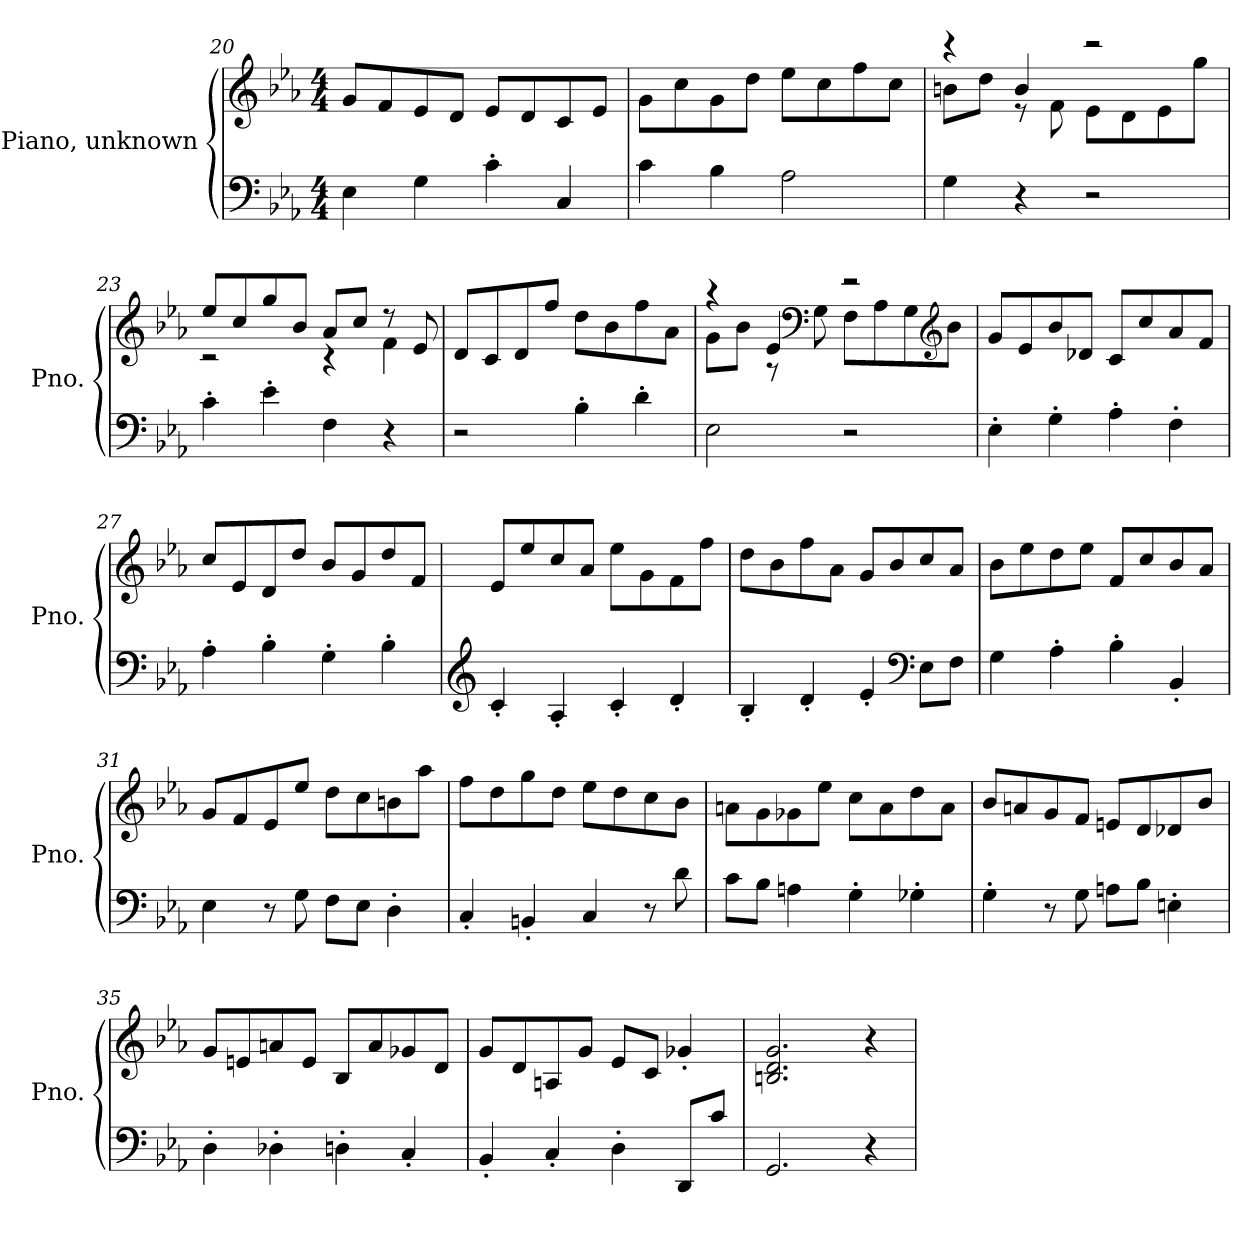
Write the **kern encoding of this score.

**kern	**kern
*part1	*part1
*staff2	*staff1
*I"Piano, unknown	*
*I'Pno.	*
*clefF4	*clefG2
*k[b-e-a-]	*k[b-e-a-]
*M4/4	*M4/4
=20	=20
4E-\	8g/L
.	8f/
4G\	8e-/
.	8d/J
4c'\	8e-/L
.	8d/
4C/	8c/
.	8e-/J
=21	=21
4c\	8g\L
.	8cc\
4B-\	8g\
.	8dd\J
2A-\	8ee-\L
.	8cc\
.	8ff\
.	8cc\J
=22	=22
*	*^
4G\	4r	8bn\L
.	.	8dd\J
4r	4b/	8r
.	.	8f\
2r	2r	8e-\L
.	.	8d\
.	.	8e-\
.	.	8gg\J
!!LO:LB:g=z	!!
=23	=23	=23
4c'\	8ee-/L	2r
.	8cc/	.
4e-'\	8gg/	.
.	8b-/J	.
4F\	8a-/L	4r
.	8cc/J	.
4r	8r	4f\
.	8e-/	.
*	*v	*v
=24	=24
2r	8d/L
.	8c/
.	8d/
.	8ff/J
4B-'\	8dd\L
.	8b-\
4d'\	8ff\
.	8a-\J
=25	=25
*	*^
2E-\	4r	8g\L
.	.	8b-\J
.	4e-/	8r
*	*clefF4	*
.	.	8G\
2r	2r	8F\L
.	.	8A-\
.	.	8G\
*	*clefG2	*
.	.	8b-\J
*	*v	*v
=26	=26
4E-'\	8g/L
.	8e-/
4G'\	8b-/
.	8d-X/J
4A-'\	8c/L
.	8cc/
4F'\	8a-/
.	8f/J
!!LO:PB:g=z
=27	=27
4A-'\	8cc/L
.	8e-/
4B-'\	8d/
.	8dd/J
4G'\	8b-/L
.	8g/
4B-'\	8dd/
.	8f/J
=28	=28
*clefG2	*
4c'/	8e-/L
.	8ee-/
4A-'/	8cc/
.	8a-/J
4c'/	8ee-\L
.	8g\
4d'/	8f\
.	8ff\J
=29	=29
4B-'/	8dd\L
.	8b-\
4d'/	8ff\
.	8a-\J
4e-'/	8g/L
.	8b-/
*clefF4	*
8E-\L	8cc/
8F\J	8a-/J
=30	=30
4G\	8b-\L
.	8ee-\
4A-'\	8dd\
.	8ee-\J
4B-'\	8f/L
.	8cc/
4BB-'/	8b-/
.	8a-/J
!!LO:LB:g=z
=31	=31
4E-\	8g/L
.	8f/
8r	8e-/
8G\	8ee-/J
8F\L	8dd\L
8E-\J	8cc\
4D'\	8bn\
.	8aa-\J
=32	=32
4C'/	8ff\L
.	8dd\
4BBn'/	8gg\
.	8dd\J
4C/	8ee-\L
.	8dd\
8r	8cc\
8d\	8b-\J
=33	=33
8c\L	8an\L
8B-\J	8g\
4An\	8g-X\
.	8ee-\J
4G'\	8cc\L
.	8a\
4G-X'\	8dd\
.	8a\J
=34	=34
4G'\	8b-/L
.	8an/
8r	8g/
8G\	8f/J
8An\L	8en/L
8B-\J	8d/
4En'\	8d-X/
.	8b-/J
!!LO:LB:g=z
=35	=35
4D'\	8g/L
.	8en/
4D-X'\	8an/
.	8e/J
4Dn'\	8B-/L
.	8a/
4C'/	8g-X/
.	8d/J
=36	=36
4BB-'/	8g/L
.	8d/
4C'/	8An/
.	8g/J
4D'\	8e-/L
.	8c/J
8DD/L	4g-X'/
8c/J	.
=37	=37
2.GG/	2.Bn/ 2.d/ 2.g/
4r	4r
=	=
*-	*-
